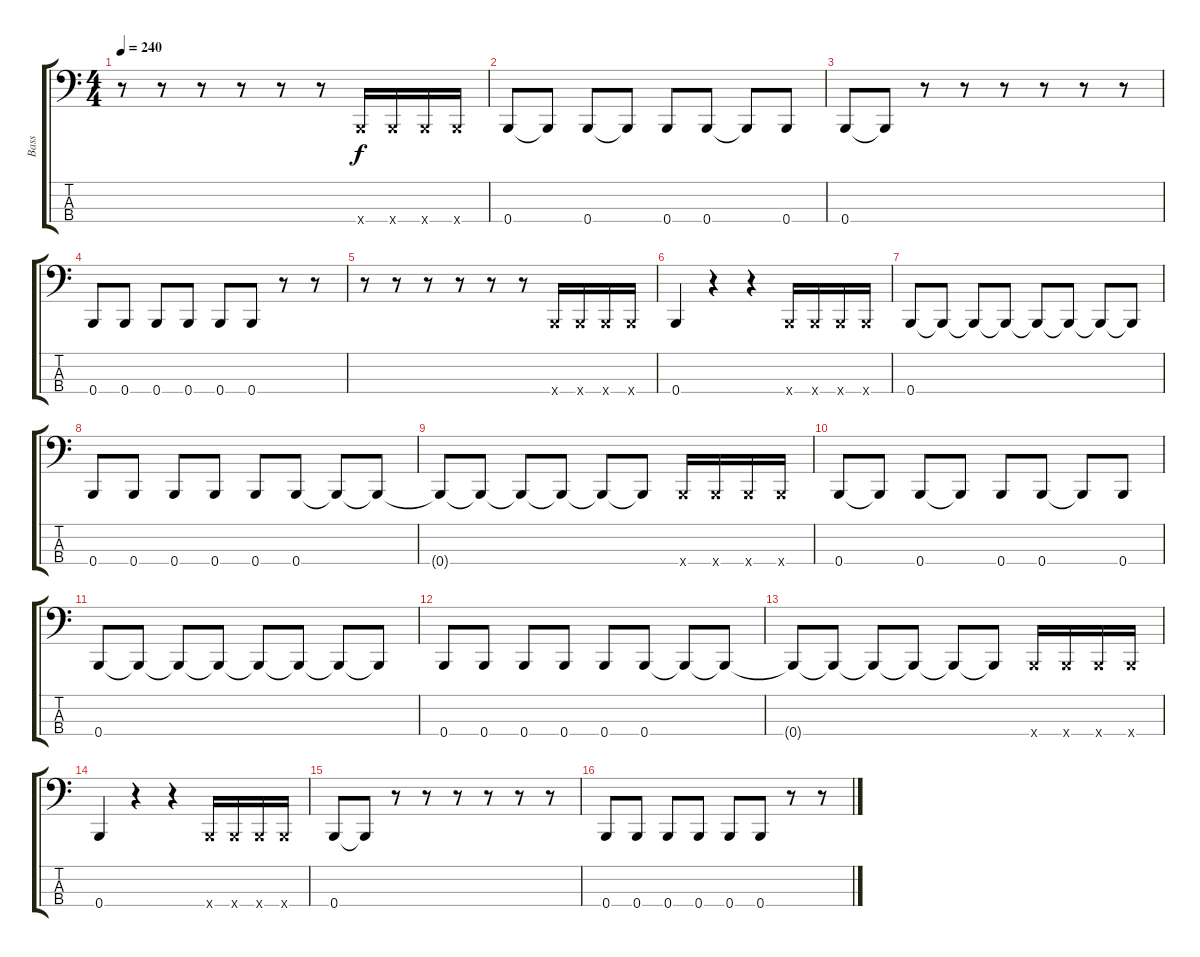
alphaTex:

\track ("Bass" "Bass") {instrument electricbasspick}
\staff {score tabs}
\tuning (E2 B1 Gb1 B0) {hide}
\ts (4 4)
\tempo 240
\clef f4
\ks c
r.8{dy f} r.8 r.8 r.8 r.8 r.8 0.4{x}.16 0.4{x}.16 0.4{x}.16 0.4{x}.16 |
0.4.8 0.4{t}.8 0.4.8 0.4{t}.8 0.4.8 0.4.8 0.4{t}.8 0.4.8 |
0.4.8 0.4{t}.8 r.8 r.8 r.8 r.8 r.8 r.8 |
0.4.8 0.4.8 0.4.8 0.4.8 0.4.8 0.4.8 r.8 r.8 |
r.8 r.8 r.8 r.8 r.8 r.8 0.4{x}.16 0.4{x}.16 0.4{x}.16 0.4{x}.16 |
0.4.4 r.4 r.4 0.4{x}.16 0.4{x}.16 0.4{x}.16 0.4{x}.16 |
0.4.8 0.4{t}.8 0.4{t}.8 0.4{t}.8 0.4{t}.8 0.4{t}.8 0.4{t}.8 0.4{t}.8 |
0.4.8 0.4.8 0.4.8 0.4.8 0.4.8 0.4.8 0.4{t}.8 0.4{t}.8 |
0.4{t}.8 0.4{t}.8 0.4{t}.8 0.4{t}.8 0.4{t}.8 0.4{t}.8 0.4{x}.16 0.4{x}.16 0.4{x}.16 0.4{x}.16 |
0.4.8 0.4{t}.8 0.4.8 0.4{t}.8 0.4.8 0.4.8 0.4{t}.8 0.4.8 |
0.4.8 0.4{t}.8 0.4{t}.8 0.4{t}.8 0.4{t}.8 0.4{t}.8 0.4{t}.8 0.4{t}.8 |
0.4.8 0.4.8 0.4.8 0.4.8 0.4.8 0.4.8 0.4{t}.8 0.4{t}.8 |
0.4{t}.8 0.4{t}.8 0.4{t}.8 0.4{t}.8 0.4{t}.8 0.4{t}.8 0.4{x}.16 0.4{x}.16 0.4{x}.16 0.4{x}.16 |
0.4.4 r.4 r.4 0.4{x}.16 0.4{x}.16 0.4{x}.16 0.4{x}.16 |
0.4.8 0.4{t}.8 r.8 r.8 r.8 r.8 r.8 r.8 |
0.4.8 0.4.8 0.4.8 0.4.8 0.4.8 0.4.8 r.8 r.8
